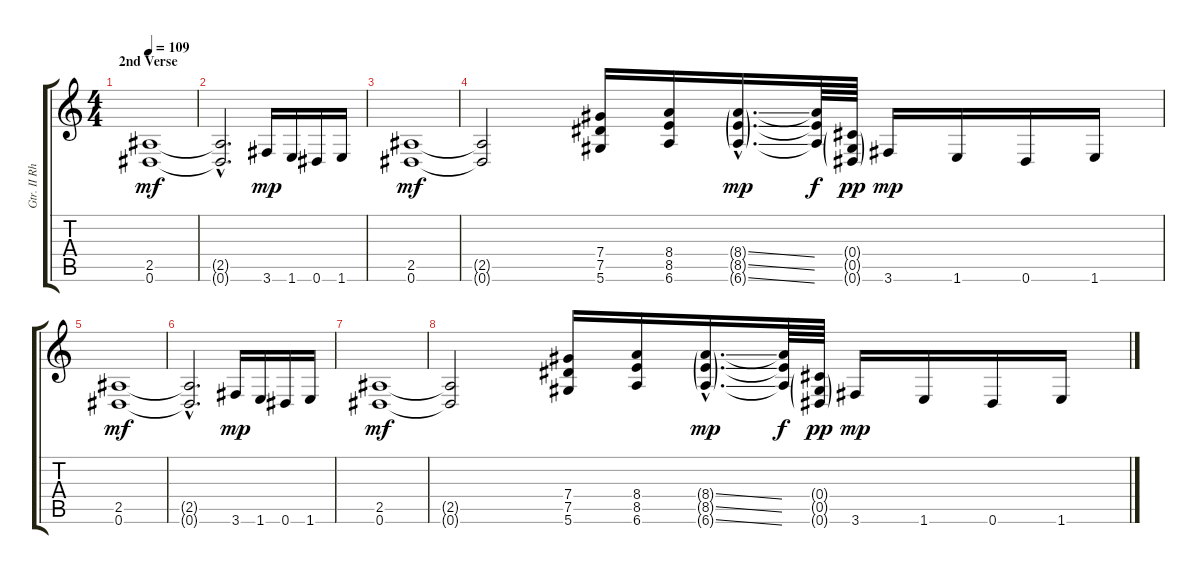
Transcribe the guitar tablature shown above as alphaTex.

\track ("Gtr. II Rhytm" "Gtr. II Rh") {instrument overdrivenguitar}
\staff {score tabs}
\tuning (Eb4 Bb3 Gb3 Db3 Ab2 Eb2) {hide}
\ts (4 4)
\section ("" "2nd Verse")
\tempo 109
\clef g2
\ks c
(2.5 0.6).1{dy mf} |
(2.5{hac t} 0.6{hac t}).2{d} 3.6.16{dy mp} 1.6.16 0.6.16 1.6.16 |
(2.5 0.6).1{dy mf} |
(2.5{t} 0.6{t}).2 (7.4 7.5 5.6).16 (8.4 8.5 6.6).16 (8.4{ss g hac} 8.5{ss g hac} 6.6{ss g hac}).16{d dy mp} (8.4{t} 8.5{t} 6.6{t}).64{dy f} (0.4{g} 0.5{g} 0.6{g}).64{dy pp} 3.6.16{dy mp} 1.6.16 0.6.16 1.6.16 |
(2.5 0.6).1{dy mf} |
(2.5{hac t} 0.6{hac t}).2{d} 3.6.16{dy mp} 1.6.16 0.6.16 1.6.16 |
(2.5 0.6).1{dy mf} |
(2.5{t} 0.6{t}).2 (7.4 7.5 5.6).16 (8.4 8.5 6.6).16 (8.4{ss g hac} 8.5{ss g hac} 6.6{ss g hac}).16{d dy mp} (8.4{t} 8.5{t} 6.6{t}).64{dy f} (0.4{g} 0.5{g} 0.6{g}).64{dy pp} 3.6.16{dy mp} 1.6.16 0.6.16 1.6.16
